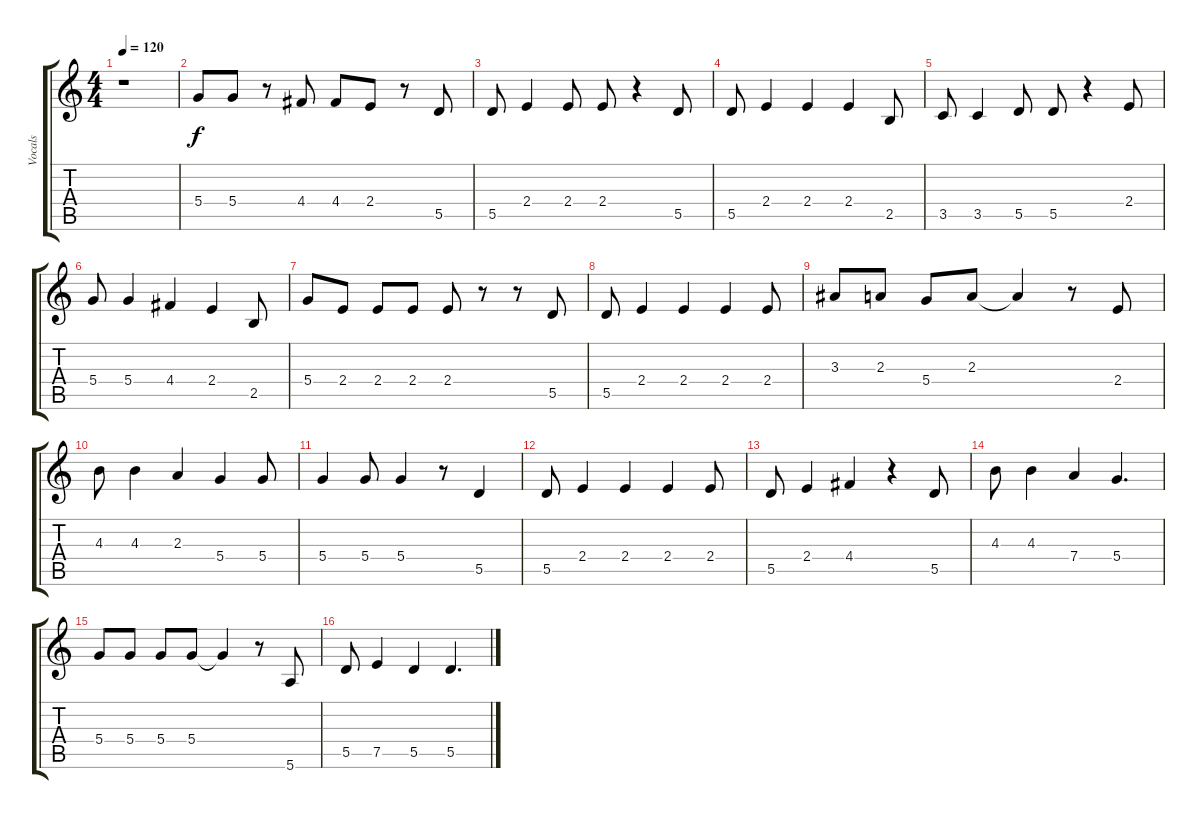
\track ("Vocals" "Vocals") {instrument acousticguitarsteel}
\staff {score tabs}
\tuning (E4 B3 G3 D3 A2 E2) {hide}
\ts (4 4)
\tempo 120
\clef g2
\ks c
r.1{dy f} |
5.4.8 5.4.8 r.8 4.4.8 4.4.8 2.4.8 r.8 5.5.8 |
5.5.8 2.4.4 2.4.8 2.4.8 r.4 5.5.8 |
5.5.8 2.4.4 2.4.4 2.4.4 2.5.8 |
3.5.8 3.5.4 5.5.8 5.5.8 r.4 2.4.8 |
5.4.8 5.4.4 4.4.4 2.4.4 2.5.8 |
5.4.8 2.4.8 2.4.8 2.4.8 2.4.8 r.8 r.8 5.5.8 |
5.5.8 2.4.4 2.4.4 2.4.4 2.4.8 |
3.3.8 2.3.8 5.4.8 2.3.8 2.3{t}.4 r.8 2.4.8 |
4.3.8 4.3.4 2.3.4 5.4.4 5.4.8 |
5.4.4 5.4.8 5.4.4 r.8 5.5.4 |
5.5.8 2.4.4 2.4.4 2.4.4 2.4.8 |
5.5.8 2.4.4 4.4.4 r.4 5.5.8 |
4.3.8 4.3.4 7.4.4 5.4.4{d} |
5.4.8 5.4.8 5.4.8 5.4.8 5.4{t}.4 r.8 5.6.8 |
5.5.8 7.5.4 5.5.4 5.5.4{d}
